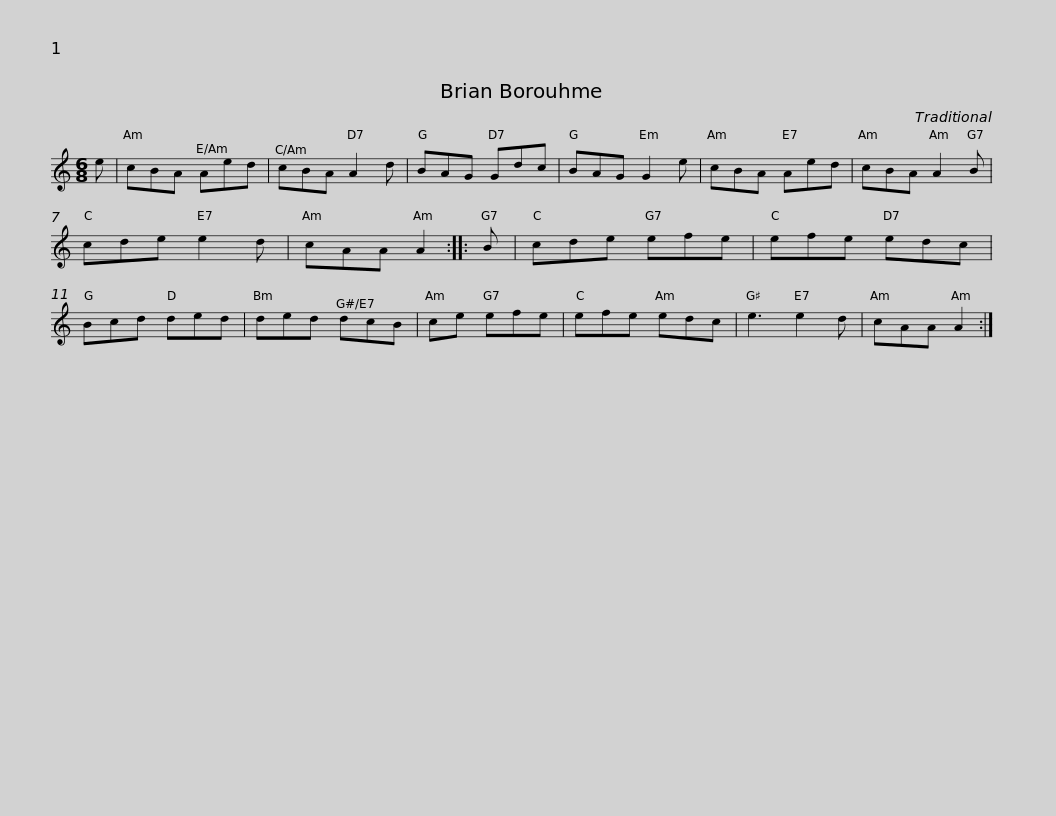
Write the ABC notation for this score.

X:1
L:1/8
M:6/8
I:linebreak $
K:C
V:1 treble
V:1
 e | cBA Aed | cBA A2 d | BAG Gdc | BAG G2 e | %5
 cBA Aed | cBA A2 B | cde e2 d |$ cAA A2 :: B | %10
 cde efe | efe edc | Bcd ded | ded dcB | ce efe | %15
 efe edc |$ e3 e2 d | cAA A2 :| %18
